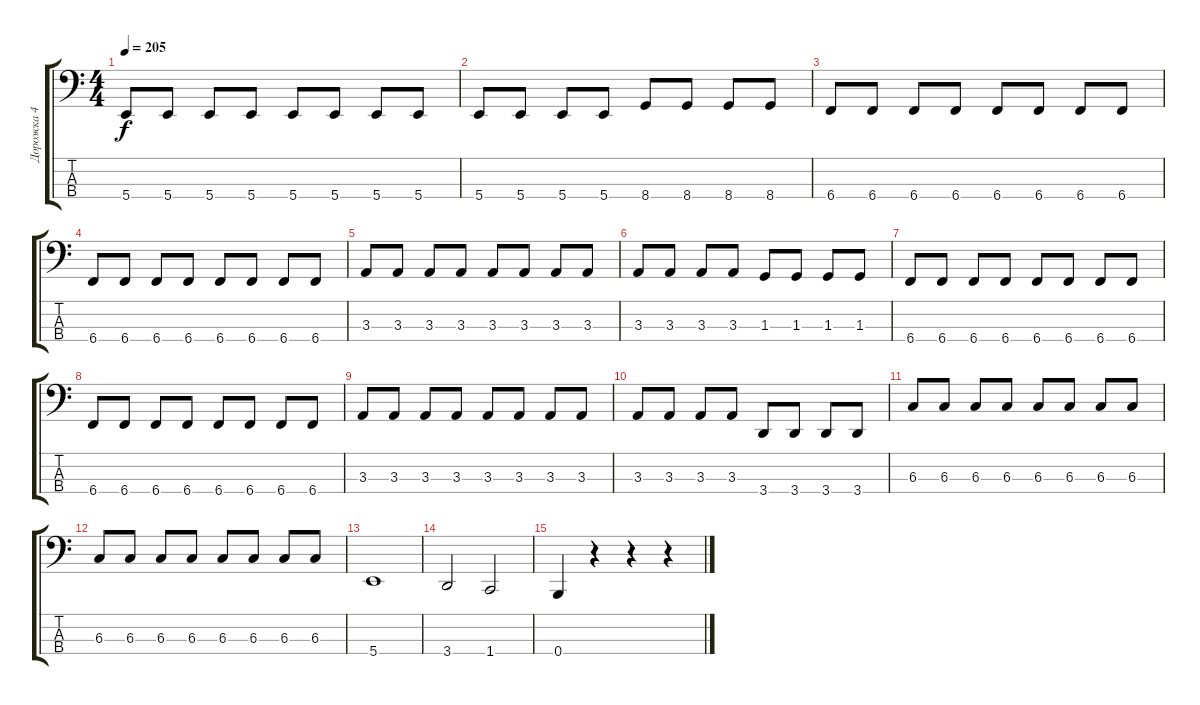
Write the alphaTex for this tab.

\track ("Дорожка 4" "Дорожка 4") {instrument electricbasspick}
\staff {score tabs}
\tuning (E2 B1 Gb1 B0) {hide}
\ts (4 4)
\tempo 205
\clef f4
\ks c
5.4.8{dy f} 5.4.8 5.4.8 5.4.8 5.4.8 5.4.8 5.4.8 5.4.8 |
5.4.8 5.4.8 5.4.8 5.4.8 8.4.8 8.4.8 8.4.8 8.4.8 |
6.4.8 6.4.8 6.4.8 6.4.8 6.4.8 6.4.8 6.4.8 6.4.8 |
6.4.8 6.4.8 6.4.8 6.4.8 6.4.8 6.4.8 6.4.8 6.4.8 |
3.3.8 3.3.8 3.3.8 3.3.8 3.3.8 3.3.8 3.3.8 3.3.8 |
3.3.8 3.3.8 3.3.8 3.3.8 1.3.8 1.3.8 1.3.8 1.3.8 |
6.4.8 6.4.8 6.4.8 6.4.8 6.4.8 6.4.8 6.4.8 6.4.8 |
6.4.8 6.4.8 6.4.8 6.4.8 6.4.8 6.4.8 6.4.8 6.4.8 |
3.3.8 3.3.8 3.3.8 3.3.8 3.3.8 3.3.8 3.3.8 3.3.8 |
3.3.8 3.3.8 3.3.8 3.3.8 3.4.8 3.4.8 3.4.8 3.4.8 |
6.3.8 6.3.8 6.3.8 6.3.8 6.3.8 6.3.8 6.3.8 6.3.8 |
6.3.8 6.3.8 6.3.8 6.3.8 6.3.8 6.3.8 6.3.8 6.3.8 |
5.4.1 |
3.4.2 1.4.2 |
0.4.4 r.4 r.4 r.4
